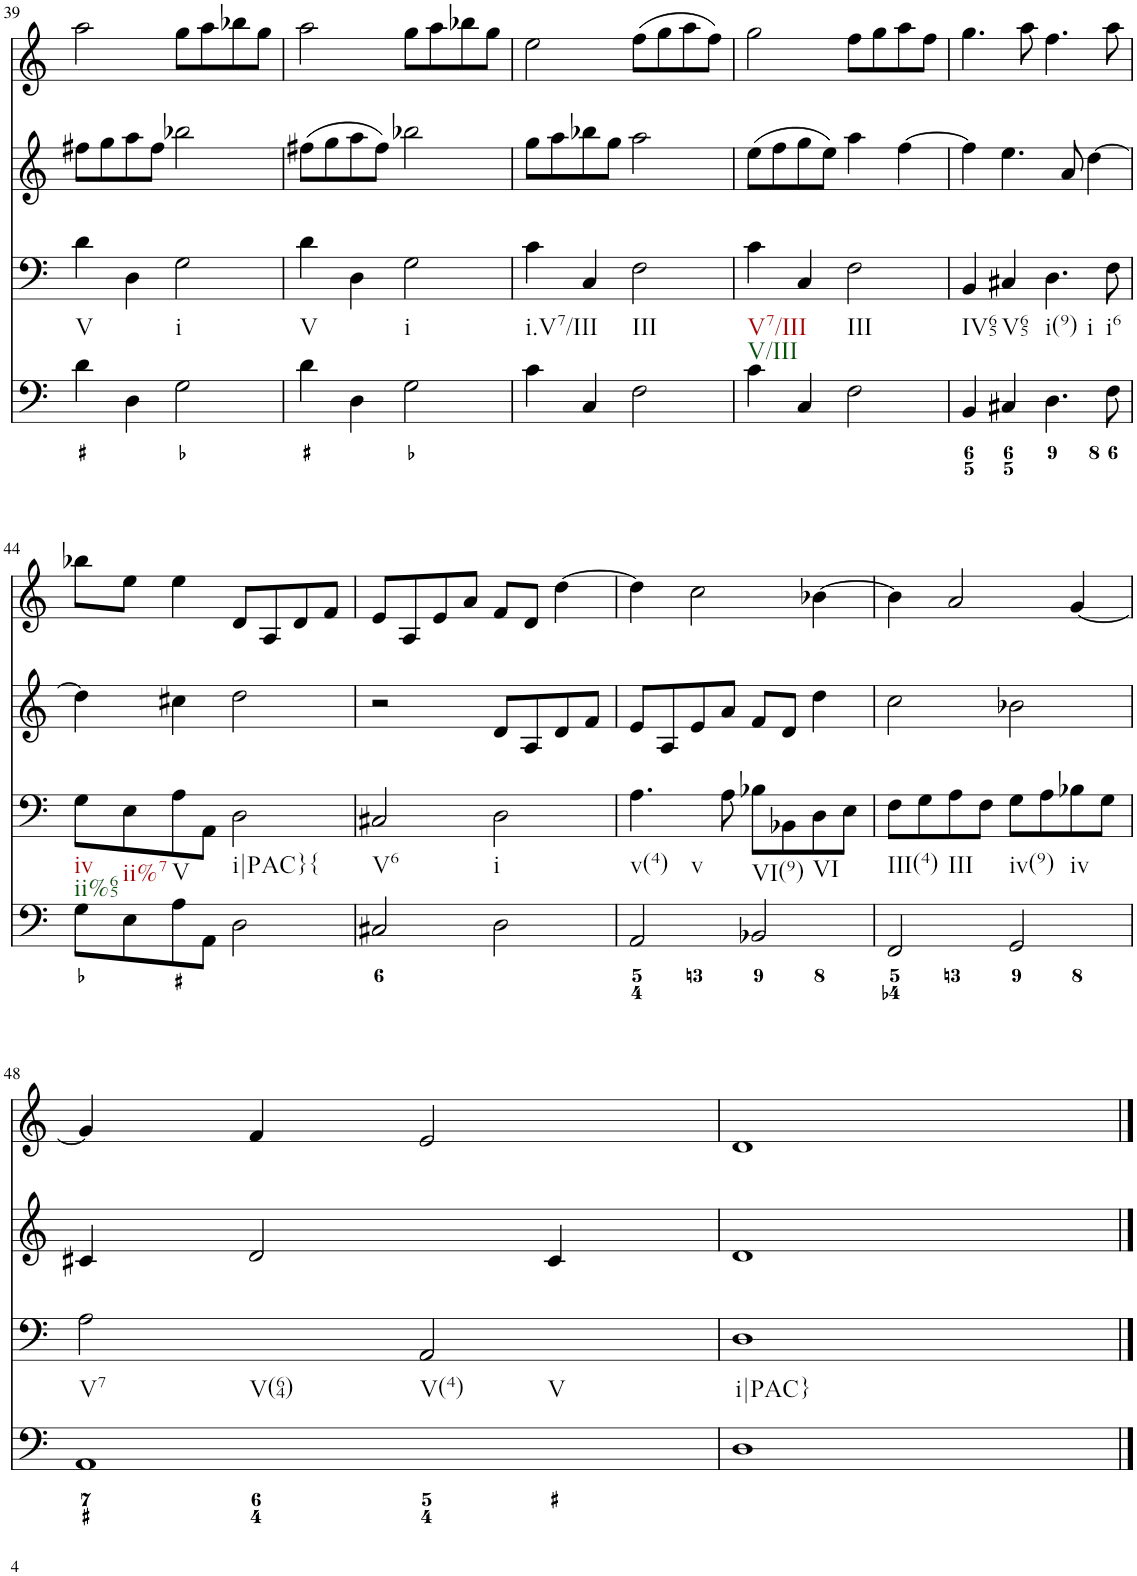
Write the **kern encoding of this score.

**kern	**kern	**kern	**kern
*part4	*part3	*part2	*part1
*staff4	*staff3	*staff2	*staff1
*I"Piano	*I"Piano	*I"Piano	*I"Piano
*I'Pno	*I'Pno	*I'Pno	*I'Pno
!!LO:PB:g=z
*clefF4	*clefF4	*clefG2	*clefG2
*k[]	*k[]	*k[]	*k[]
*M4/4	*M4/4	*M4/4	*M4/4
*met(c)	*met(c)	*met(c)	*met(c)
=39	=39	=39	=39
!	!LO:TX:b:t=V	!	!
4d\	4d\	8ff#X\L	2aa\
.	.	8gg\	.
4D\	4D\	8aa\	.
.	.	8ff#\J	.
!	!LO:TX:b:t=i	!	!
2G\	2G\	2bb-X\	8gg\L
.	.	.	8aa\
.	.	.	8bb-X\
.	.	.	8gg\J
=40	=40	=40	=40
!	!LO:TX:b:t=V	!	!
4d\	4d\	(8ff#X\L	2aa\
.	.	8gg\	.
4D\	4D\	8aa\	.
.	.	8ff#\J)	.
!	!LO:TX:b:t=i	!	!
2G\	2G\	2bb-X\	8gg\L
.	.	.	8aa\
.	.	.	8bb-X\
.	.	.	8gg\J
=41	=41	=41	=41
!	!LO:TX:b:t=i.V7/III	!	!
4c\	4c\	8gg\L	2ee\
.	.	8aa\	.
4C/	4C/	8bb-X\	.
.	.	8gg\J	.
!	!LO:TX:b:t=III	!	!
2F\	2F\	2aa\	(8ff\L
.	.	.	8gg\
.	.	.	8aa\
.	.	.	8ff\J)
=42	=42	=42	=42
!	!LO:TX:b:t=V7/III	!	!
!	!LO:TX:b:t=V/III	!	!
4c\	4c\	(8ee\L	2gg\
.	.	8ff\	.
4C/	4C/	8gg\	.
.	.	8ee\J)	.
!	!LO:TX:b:t=III	!	!
2F\	2F\	4aa\	8ff\L
.	.	.	8gg\
.	.	[4ff\	8aa\
.	.	.	8ff\J
=43	=43	=43	=43
!	!LO:TX:b:t=IV65	!	!
4BB/	4BB/	4ff\]	4.gg\
!	!LO:TX:b:t=V65	!	!
4C#X/	4C#X/	4.ee\	.
.	.	.	8aa\
!	!LO:TX:b:t=i(9)	!	!
!	!LO:TX:b:t=i	!	!
4.D\	4.D\	.	4.ff\
.	.	8a/	.
.	.	[4dd\	.
!	!LO:TX:b:t=i6	!	!
8F\	8F\	.	8aa\
!!LO:LB:g=z
=44	=44	=44	=44
!	!LO:TX:b:t=iv	!	!
!	!LO:TX:b:t=ii%65	!	!
8G\L	8G\L	4dd\]	8bb-X\L
!	!LO:TX:b:t=ii%7	!	!
8E\	8E\	.	8ee\J
!	!LO:TX:b:t=V	!	!
8A\	8A\	4cc#X\	4ee\
8AA\J	8AA\J	.	.
!	!LO:TX:b:t=i|PAC}{	!	!
2D\	2D\	2dd\	8d/L
.	.	.	8A/
.	.	.	8d/
.	.	.	8f/J
=45	=45	=45	=45
!	!LO:TX:b:t=V6	!	!
2C#X/	2C#X/	2r	8e/L
.	.	.	8A/
.	.	.	8e/
.	.	.	8a/J
!	!LO:TX:b:t=i	!	!
2D\	2D\	8d/L	8f/L
.	.	8A/	8d/J
.	.	8d/	[4dd\
.	.	8f/J	.
=46	=46	=46	=46
!	!LO:TX:b:t=v(4)	!	!
!	!LO:TX:b:t=v	!	!
2AA/	4.A\	8e/L	4dd\]
.	.	8A/	.
.	.	8e/	2cc\
.	8A\	8a/J	.
!	!LO:TX:b:t=VI(9)	!	!
2BB-X/	8B-X\L	8f/L	.
.	8BB-X\	8d/J	.
!	!LO:TX:b:t=VI	!	!
.	8D\	4dd\	[4b-X\
.	8E\J	.	.
=47	=47	=47	=47
!	!LO:TX:b:t=III(4)	!	!
2FF/	8F\L	2cc\	4b-\]
.	8G\	.	.
!	!LO:TX:b:t=III	!	!
.	8A\	.	2a/
.	8F\J	.	.
!	!LO:TX:b:t=iv(9)	!	!
2GG/	8G\L	2b-X\	.
.	8A\	.	.
!	!LO:TX:b:t=iv	!	!
.	8B-X\	.	[4g/
.	8G\J	.	.
!!LO:LB:g=z
=48	=48	=48	=48
!	!LO:TX:b:t=V7	!	!
!	!LO:TX:b:t=V(64)	!	!
1AA	2A\	4c#X/	4g/]
.	.	2d/	4f/
!	!LO:TX:b:t=V(4)	!	!
!	!LO:TX:b:t=V	!	!
.	2AA/	.	2e/
.	.	4c#/	.
=49	=49	=49	=49
!	!LO:TX:b:t=i|PAC}	!	!
1D	1D	1d	1d
==	==	==	==
*-	*-	*-	*-
